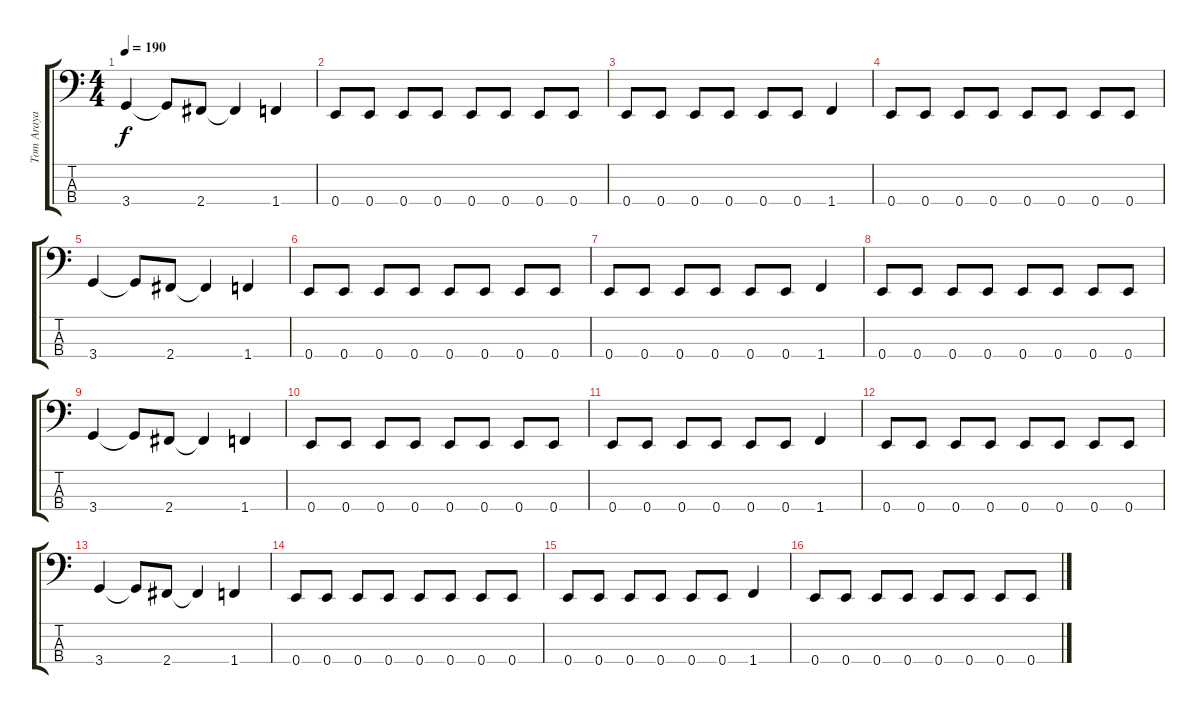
\track ("Tom Araya" "Tom Araya") {instrument electricbasspick}
\staff {score tabs}
\tuning (G2 D2 A1 E1) {hide}
\ts (4 4)
\tempo 190
\clef f4
\ks c
3.4.4{dy f} 3.4{t}.8 2.4.8 2.4{t}.4 1.4.4 |
0.4.8 0.4.8 0.4.8 0.4.8 0.4.8 0.4.8 0.4.8 0.4.8 |
0.4.8 0.4.8 0.4.8 0.4.8 0.4.8 0.4.8 1.4.4 |
0.4.8 0.4.8 0.4.8 0.4.8 0.4.8 0.4.8 0.4.8 0.4.8 |
3.4.4 3.4{t}.8 2.4.8 2.4{t}.4 1.4.4 |
0.4.8 0.4.8 0.4.8 0.4.8 0.4.8 0.4.8 0.4.8 0.4.8 |
0.4.8 0.4.8 0.4.8 0.4.8 0.4.8 0.4.8 1.4.4 |
0.4.8 0.4.8 0.4.8 0.4.8 0.4.8 0.4.8 0.4.8 0.4.8 |
3.4.4 3.4{t}.8 2.4.8 2.4{t}.4 1.4.4 |
0.4.8 0.4.8 0.4.8 0.4.8 0.4.8 0.4.8 0.4.8 0.4.8 |
0.4.8 0.4.8 0.4.8 0.4.8 0.4.8 0.4.8 1.4.4 |
0.4.8 0.4.8 0.4.8 0.4.8 0.4.8 0.4.8 0.4.8 0.4.8 |
3.4.4 3.4{t}.8 2.4.8 2.4{t}.4 1.4.4 |
0.4.8 0.4.8 0.4.8 0.4.8 0.4.8 0.4.8 0.4.8 0.4.8 |
0.4.8 0.4.8 0.4.8 0.4.8 0.4.8 0.4.8 1.4.4 |
0.4.8 0.4.8 0.4.8 0.4.8 0.4.8 0.4.8 0.4.8 0.4.8
